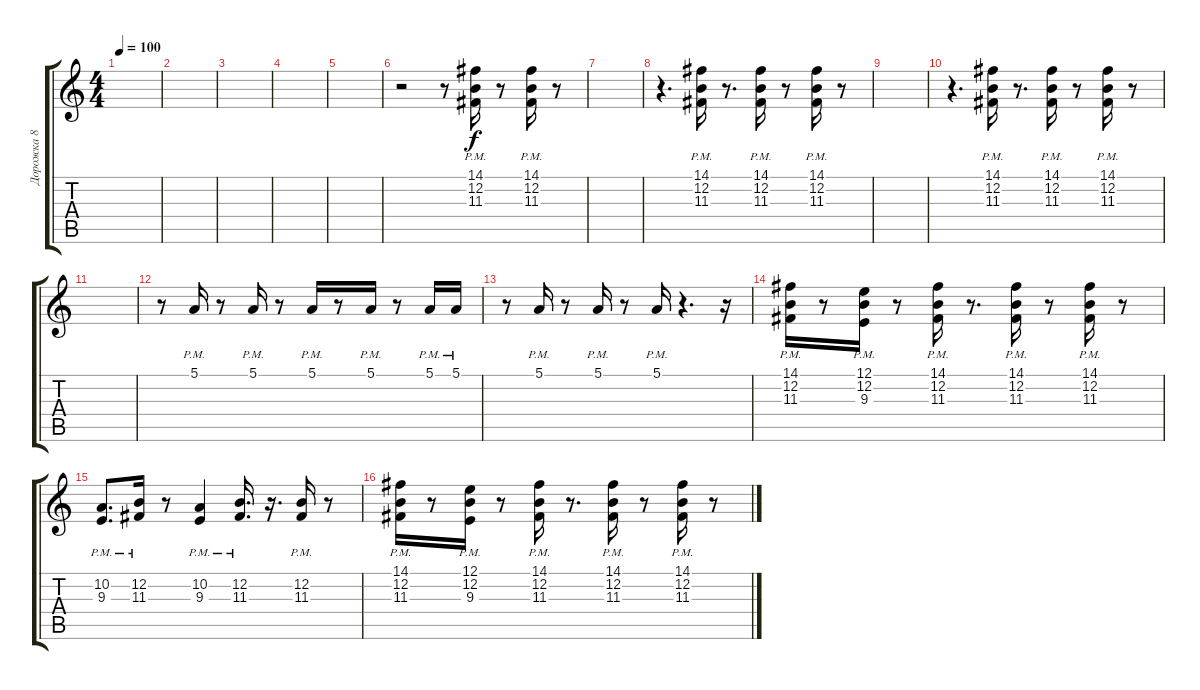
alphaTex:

\track ("Дорожка 8" "Дорожка 8") {instrument brightacousticpiano}
\staff {score tabs}
\tuning (E4 B3 G3 D3 A2 E2) {hide}
\ts (4 4)
\tempo 100
\clef g2
\ks c
|
|
|
|
|
r.2 r.8 (14.1{pm} 12.2{pm} 11.3{pm}).16 r.8 (14.1{pm} 12.2{pm} 11.3{pm}).16 r.8 |
|
r.4{d} (14.1{pm} 12.2{pm} 11.3{pm}).16 r.8{d} (14.1{pm} 12.2{pm} 11.3{pm}).16 r.8 (14.1{pm} 12.2{pm} 11.3{pm}).16 r.8 |
|
r.4{d} (14.1{pm} 12.2{pm} 11.3{pm}).16 r.8{d} (14.1{pm} 12.2{pm} 11.3{pm}).16 r.8 (14.1{pm} 12.2{pm} 11.3{pm}).16 r.8 |
|
r.8 5.1{pm}.16 r.8 5.1{pm}.16 r.8 5.1{pm}.16 r.8 5.1{pm}.16 r.8 5.1{pm}.16 5.1{pm}.16 |
r.8 5.1{pm}.16 r.8 5.1{pm}.16 r.8 5.1{pm}.16 r.4{d} r.16 |
(14.1{pm} 12.2{pm} 11.3{pm}).16 r.8 (12.1{pm} 12.2{pm} 9.3{pm}).16 r.8 (14.1{pm} 12.2{pm} 11.3{pm}).16 r.8{d} (14.1{pm} 12.2{pm} 11.3{pm}).16 r.8 (14.1{pm} 12.2{pm} 11.3{pm}).16 r.8 |
(10.2{pm} 9.3{pm}).8{d} (12.2{pm} 11.3{pm}).16 r.8 (10.2{pm} 9.3{pm}).4 (12.2{pm} 11.3{pm}).16{d} r.16{d} (12.2{pm} 11.3{pm}).16 r.8 |
(14.1{pm} 12.2{pm} 11.3{pm}).16 r.8 (12.1{pm} 12.2{pm} 9.3{pm}).16 r.8 (14.1{pm} 12.2{pm} 11.3{pm}).16 r.8{d} (14.1{pm} 12.2{pm} 11.3{pm}).16 r.8 (14.1{pm} 12.2{pm} 11.3{pm}).16 r.8
